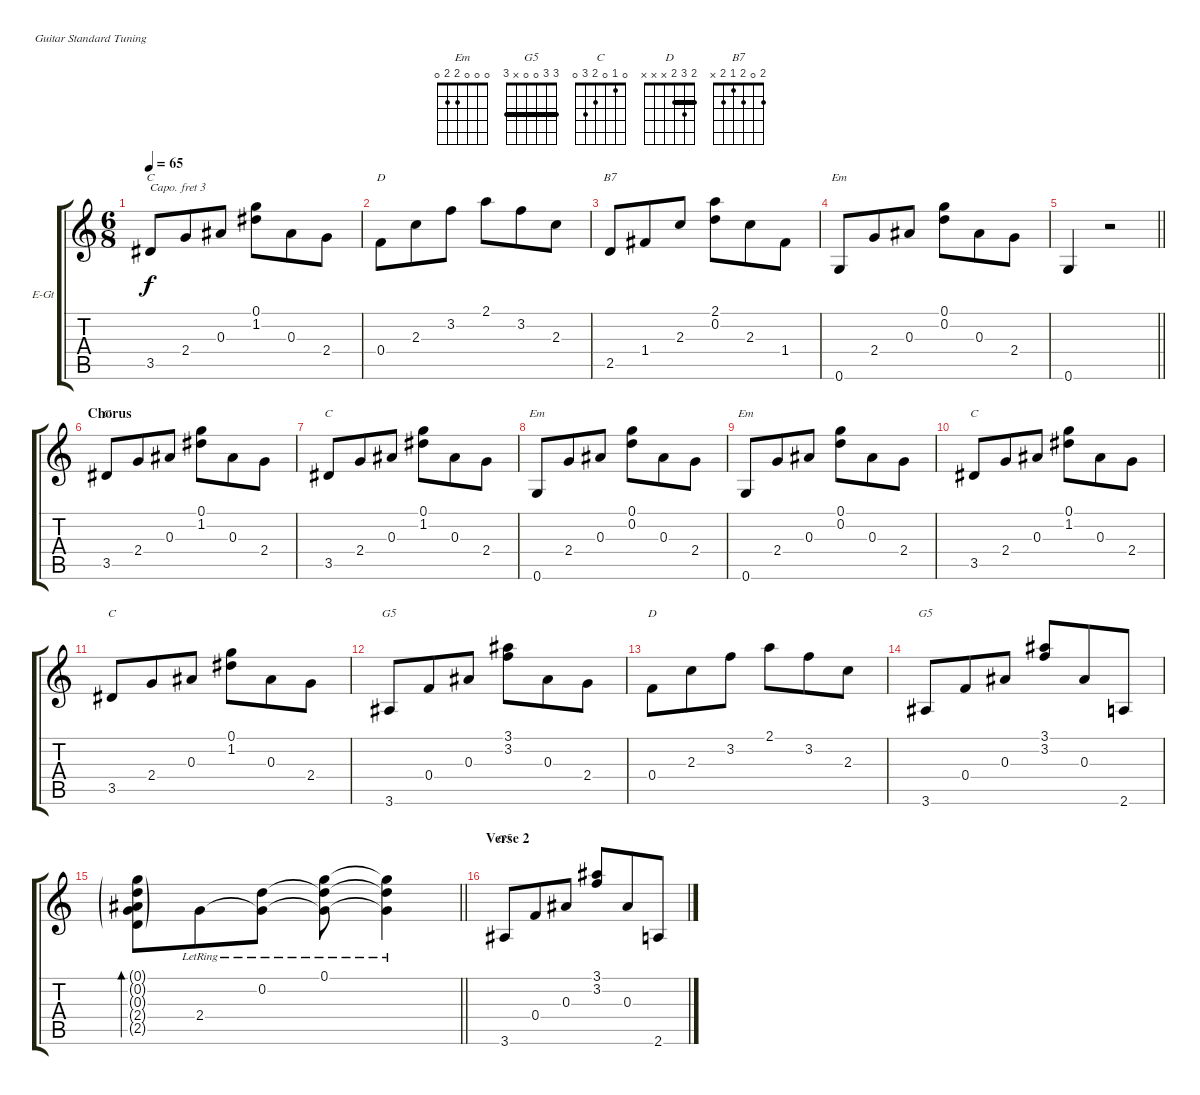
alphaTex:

\bracketExtendMode groupsimilarinstruments
\firstSystemTrackNameOrientation horizontal
\otherSystemsTrackNameOrientation horizontal
\track ("Clean Guitar" "E-Gt") {instrument electricguitarjazz}
\staff {score tabs}
\capo 3
\tuning (E4 B3 G3 D3 A2 E2)
\chord ("Em" 0 0 0 2 2 0) {showfingering false}
\chord ("G5" 3 3 0 0 x 3) {showfingering false barre 3}
\chord ("C" 0 1 0 2 3 0) {showfingering false}
\chord ("D" 2 3 2 x x x) {showfingering false barre 2}
\chord ("B7" 2 0 2 1 2 x) {showfingering false}
\ts (6 8)
\tempo 65
\clef g2
\ks c
3.5.8{ch "C" dy f} 2.4.8 0.3.8 (0.1 1.2).8 0.3.8 2.4.8 |
0.4.8{ch "D"} 2.3.8 3.2.8 2.1.8 3.2.8 2.3.8 |
2.5.8{ch "B7"} 1.4.8 2.3.8 (2.1 0.2).8 2.3.8 1.4.8 |
0.6.8{ch "Em"} 2.4.8 0.3.8 (0.1 0.2).8 0.3.8 2.4.8 |
\barLineRight lightlight
0.6.4 r.2 |
\section ("" "Chorus")
3.5.8{ch "C"} 2.4.8 0.3.8 (0.1 1.2).8 0.3.8 2.4.8 |
3.5.8{ch "C"} 2.4.8 0.3.8 (0.1 1.2).8 0.3.8 2.4.8 |
0.6.8{ch "Em"} 2.4.8 0.3.8 (0.1 0.2).8 0.3.8 2.4.8 |
0.6.8{ch "Em"} 2.4.8 0.3.8 (0.1 0.2).8 0.3.8 2.4.8 |
3.5.8{ch "C"} 2.4.8 0.3.8 (0.1 1.2).8 0.3.8 2.4.8 |
3.5.8{ch "C"} 2.4.8 0.3.8 (0.1 1.2).8 0.3.8 2.4.8 |
3.6.8{ch "G5"} 0.4.8 0.3.8 (3.1 3.2).8 0.3.8 2.4.8 |
0.4.8{ch "D"} 2.3.8 3.2.8 2.1.8 3.2.8 2.3.8 |
3.6.8{ch "G5"} 0.4.8 0.3.8 (3.1 3.2).8 0.3.8 2.6.8 |
\barLineRight lightlight
(0.1{g} 0.2{g} 0.3{g} 2.4{g} 2.5{g}).8{bd 60} 2.4{lr}.8 (0.2{lr} 2.4{lr t}).8 (0.1{lr} 0.2{lr t} 2.4{lr t}).8 (0.1{lr t} 0.2{lr t} 2.4{lr t}).4 |
\section ("" "Verse 2")
3.6.8{ch "G5"} 0.4.8 0.3.8 (3.1 3.2).8 0.3.8 2.6.8
